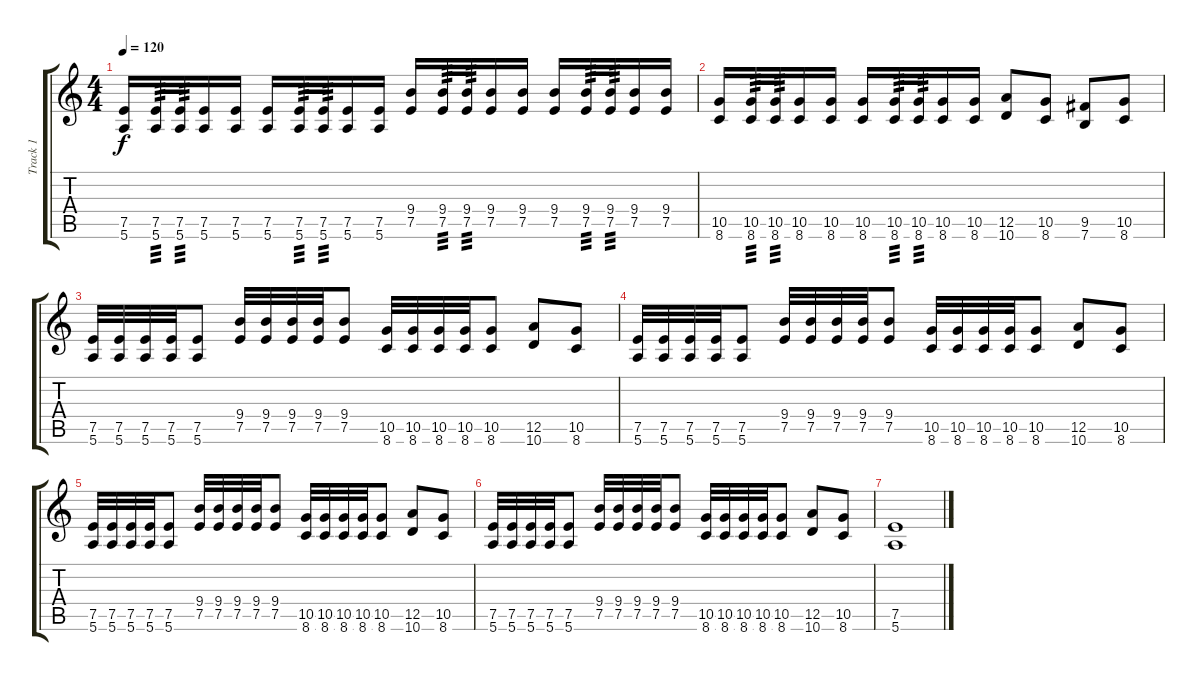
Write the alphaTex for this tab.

\track ("Track 1" "Track 1") {instrument overdrivenguitar}
\staff {score tabs}
\tuning (E4 B3 G3 D3 A2 E2) {hide}
\ts (4 4)
\tempo 120
\clef g2
\ks c
(7.5 5.6).16{dy f} (7.5 5.6).32{tp 3} (7.5 5.6).32{tp 3} (7.5 5.6).16 (7.5 5.6).16 (7.5 5.6).16 (7.5 5.6).32{tp 3} (7.5 5.6).32{tp 3} (7.5 5.6).16 (7.5 5.6).16 (9.4 7.5).16 (9.4 7.5).32{tp 3} (9.4 7.5).32{tp 3} (9.4 7.5).16 (9.4 7.5).16 (9.4 7.5).16 (9.4 7.5).32{tp 3} (9.4 7.5).32{tp 3} (9.4 7.5).16 (9.4 7.5).16 |
(10.5 8.6).16 (10.5 8.6).32{tp 3} (10.5 8.6).32{tp 3} (10.5 8.6).16 (10.5 8.6).16 (10.5 8.6).16 (10.5 8.6).32{tp 3} (10.5 8.6).32{tp 3} (10.5 8.6).16 (10.5 8.6).16 (12.5 10.6).8 (10.5 8.6).8 (9.5 7.6).8 (10.5 8.6).8 |
(7.5 5.6).32 (7.5 5.6).32 (7.5 5.6).32 (7.5 5.6).32 (7.5 5.6).8 (9.4 7.5).32 (9.4 7.5).32 (9.4 7.5).32 (9.4 7.5).32 (9.4 7.5).8 (10.5 8.6).32 (10.5 8.6).32 (10.5 8.6).32 (10.5 8.6).32 (10.5 8.6).8 (12.5 10.6).8 (10.5 8.6).8 |
(7.5 5.6).32 (7.5 5.6).32 (7.5 5.6).32 (7.5 5.6).32 (7.5 5.6).8 (9.4 7.5).32 (9.4 7.5).32 (9.4 7.5).32 (9.4 7.5).32 (9.4 7.5).8 (10.5 8.6).32 (10.5 8.6).32 (10.5 8.6).32 (10.5 8.6).32 (10.5 8.6).8 (12.5 10.6).8 (10.5 8.6).8 |
(7.5 5.6).32 (7.5 5.6).32 (7.5 5.6).32 (7.5 5.6).32 (7.5 5.6).8 (9.4 7.5).32 (9.4 7.5).32 (9.4 7.5).32 (9.4 7.5).32 (9.4 7.5).8 (10.5 8.6).32 (10.5 8.6).32 (10.5 8.6).32 (10.5 8.6).32 (10.5 8.6).8 (12.5 10.6).8 (10.5 8.6).8 |
(7.5 5.6).32 (7.5 5.6).32 (7.5 5.6).32 (7.5 5.6).32 (7.5 5.6).8 (9.4 7.5).32 (9.4 7.5).32 (9.4 7.5).32 (9.4 7.5).32 (9.4 7.5).8 (10.5 8.6).32 (10.5 8.6).32 (10.5 8.6).32 (10.5 8.6).32 (10.5 8.6).8 (12.5 10.6).8 (10.5 8.6).8 |
(7.5 5.6).1
